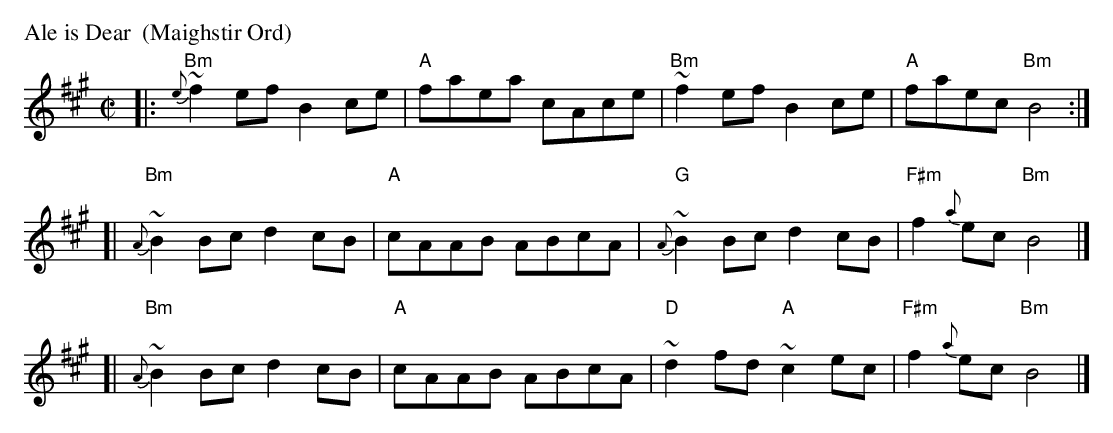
X:1
P: Ale is Dear  (Maighstir Ord)
M: C|
L: 1/8
K: BDor
|: "Bm"{e}~f2ef B2ce | "A"faea cAce | "Bm"  ~f2ef     B2ce | "A"  faec    "Bm"B4 :|
[| "Bm"{A}~B2Bc d2cB | "A"cAAB ABcA | "G"{A}~B2Bc     d2cB | "F#m"f2{a}ec "Bm"B4 |]
[| "Bm"{A}~B2Bc d2cB | "A"cAAB ABcA | "D"   ~d2fd "A"~c2ec | "F#m"f2{a}ec "Bm"B4 |]
